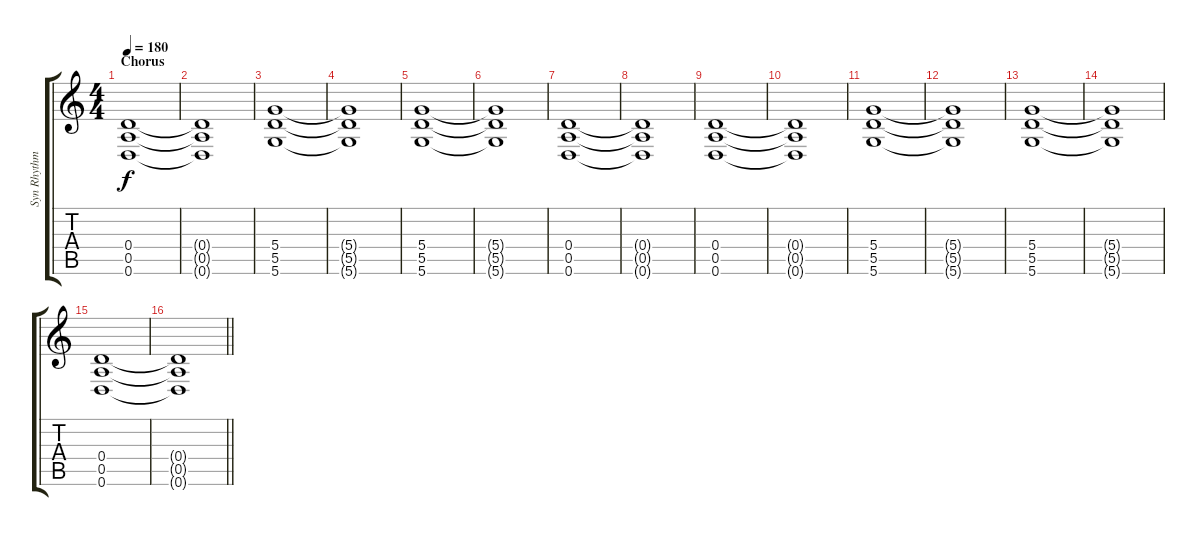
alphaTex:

\track ("Syn Rhythm" "Syn Rhythm") {instrument overdrivenguitar}
\staff {score tabs}
\tuning (E4 B3 G3 D3 A2 D2) {hide}
\ts (4 4)
\section ("" "Chorus")
\tempo 180
\clef g2
\ks c
(0.4 0.5 0.6).1{dy f} |
(0.4{t} 0.5{t} 0.6{t}).1 |
(5.4 5.5 5.6).1 |
(5.4{t} 5.5{t} 5.6{t}).1 |
(5.4 5.5 5.6).1 |
(5.4{t} 5.5{t} 5.6{t}).1 |
(0.4 0.5 0.6).1 |
(0.4{t} 0.5{t} 0.6{t}).1 |
(0.4 0.5 0.6).1 |
(0.4{t} 0.5{t} 0.6{t}).1 |
(5.4 5.5 5.6).1 |
(5.4{t} 5.5{t} 5.6{t}).1 |
(5.4 5.5 5.6).1 |
(5.4{t} 5.5{t} 5.6{t}).1 |
(0.4 0.5 0.6).1 |
\barLineRight lightlight
(0.4{t} 0.5{t} 0.6{t}).1
